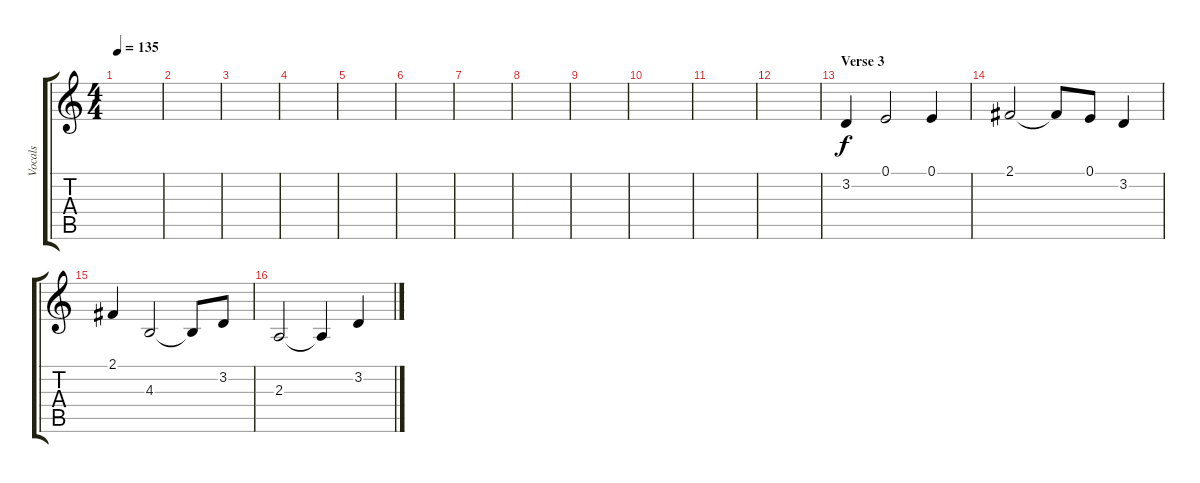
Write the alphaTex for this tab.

\track ("Vocals" "Vocals") {instrument trombone}
\staff {score tabs}
\tuning (E4 B3 G3 D3 A2 E2) {hide}
\ts (4 4)
\tempo 135
\clef g2
\ks c
|
|
|
|
|
|
|
|
|
|
|
|
\section ("" "Verse 3")
3.2.4 0.1.2 0.1.4 |
2.1.2 2.1{t}.8 0.1.8 3.2.4 |
2.1.4 4.3.2 4.3{t}.8 3.2.8 |
2.3.2 2.3{t}.4 3.2.4
